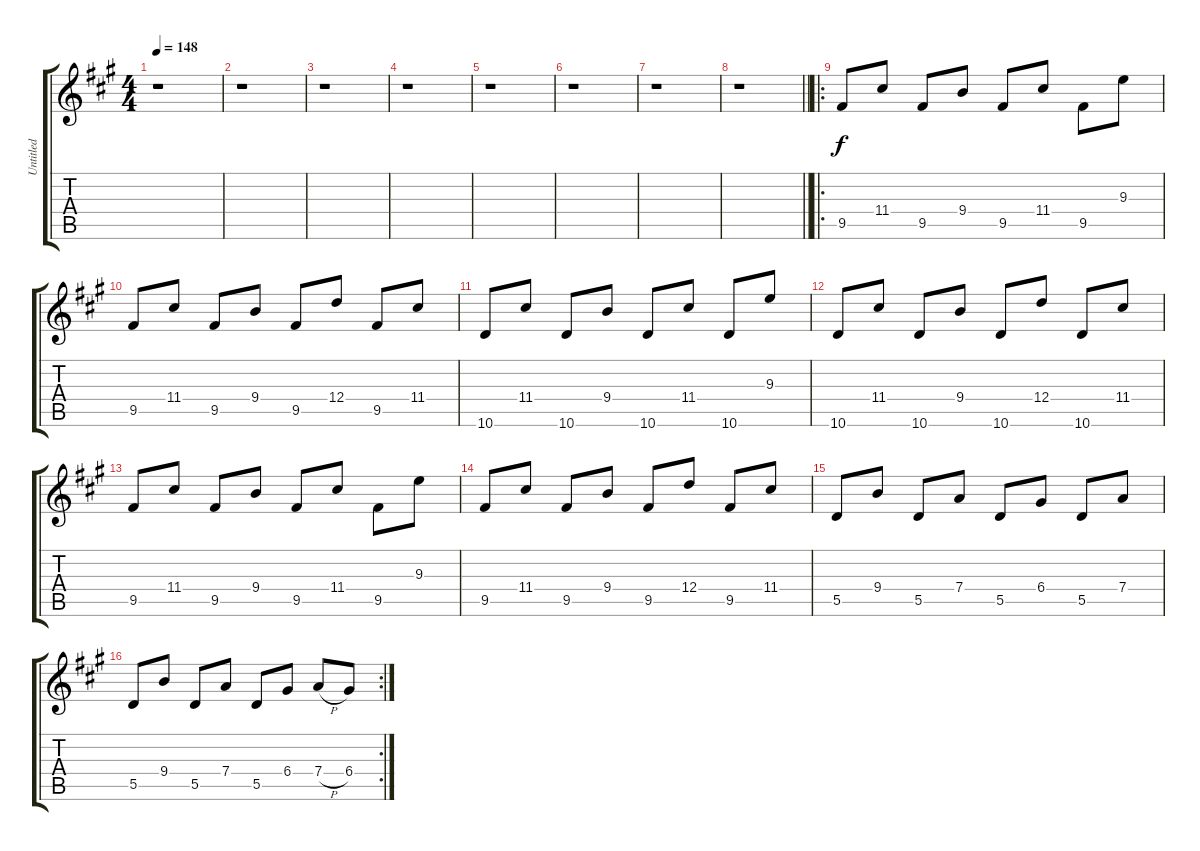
\track ("Untitled" "Untitled") {instrument overdrivenguitar}
\staff {score tabs}
\tuning (E4 B3 G3 D3 A2 E2) {hide}
\ts (4 4)
\tempo 148
\clef g2
\ks a
r.1{dy f instrument overdrivenguitar} |
r.1 |
r.1 |
r.1 |
r.1 |
r.1 |
r.1 |
\barLineRight lightlight
r.1 |
\ro
9.5.8 11.4.8 9.5.8 9.4.8 9.5.8 11.4.8 9.5.8 9.3.8 |
9.5.8 11.4.8 9.5.8 9.4.8 9.5.8 12.4.8 9.5.8 11.4.8 |
10.6.8 11.4.8 10.6.8 9.4.8 10.6.8 11.4.8 10.6.8 9.3.8 |
10.6.8 11.4.8 10.6.8 9.4.8 10.6.8 12.4.8 10.6.8 11.4.8 |
9.5.8 11.4.8 9.5.8 9.4.8 9.5.8 11.4.8 9.5.8 9.3.8 |
9.5.8 11.4.8 9.5.8 9.4.8 9.5.8 12.4.8 9.5.8 11.4.8 |
5.5.8 9.4.8 5.5.8 7.4.8 5.5.8 6.4.8 5.5.8 7.4.8 |
\rc 2
5.5.8 9.4.8 5.5.8 7.4.8 5.5.8 6.4.8 7.4{h}.8 6.4.8
